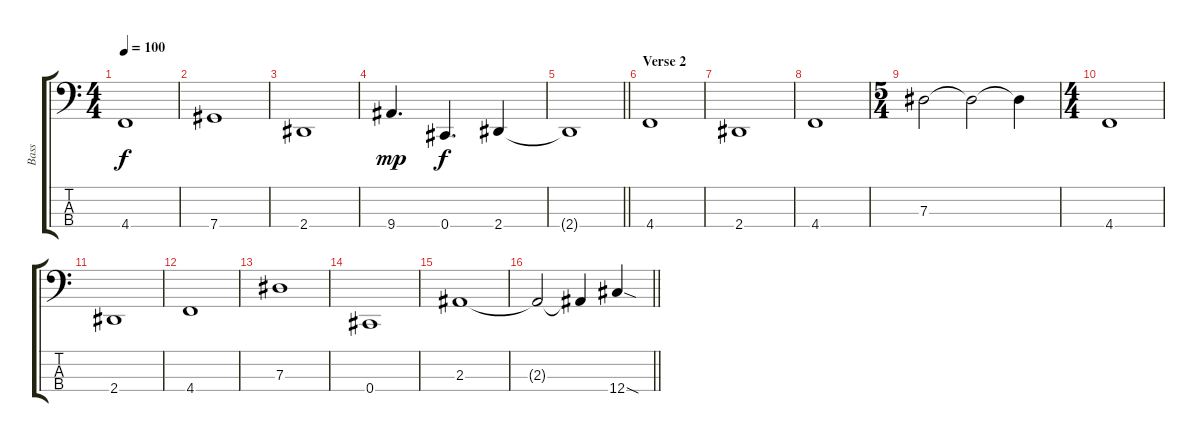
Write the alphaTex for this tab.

\track ("Bass" "Bass") {instrument electricbassfinger}
\staff {score tabs}
\tuning (Gb2 Db2 Ab1 Db1) {hide}
\ts (4 4)
\tempo 100
\clef f4
\ks c
4.4.1{dy f} |
7.4.1 |
2.4.1 |
9.4.4{d dy mp} 0.4.4{d dy f} 2.4.4 |
\barLineRight lightlight
2.4{t}.1 |
\section ("" "Verse 2")
4.4.1 |
2.4.1 |
4.4.1 |
\ts (5 4)
7.3.2 7.3{t}.2 7.3{t}.4 |
\ts (4 4)
4.4.1 |
2.4.1 |
4.4.1 |
7.3.1 |
0.4.1 |
2.3.1 |
\barLineRight lightlight
2.3{t}.2 2.3{t}.4 12.4{sod}.4
